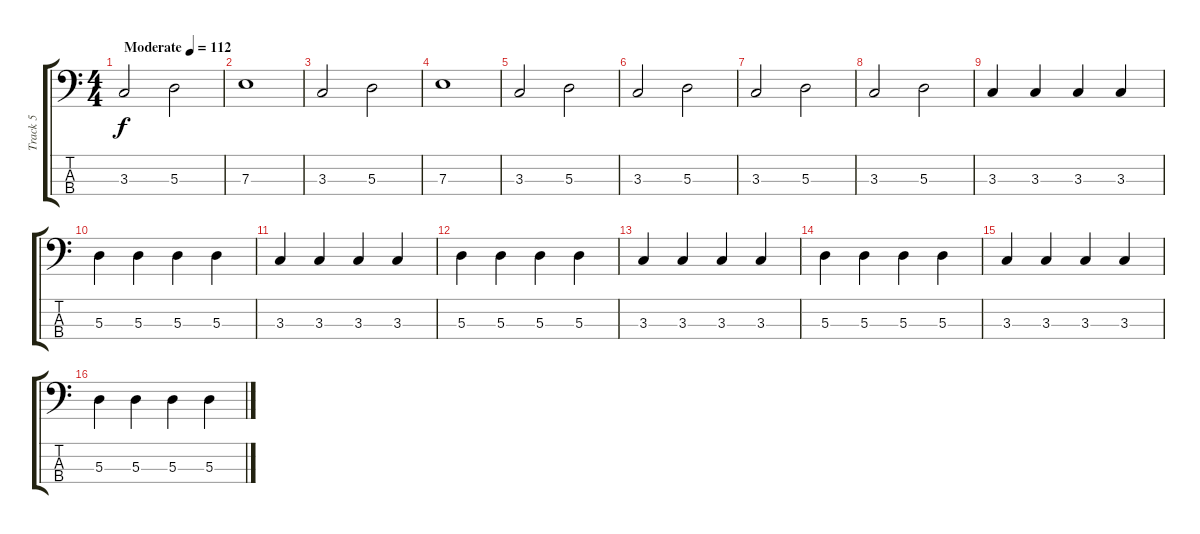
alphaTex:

\track ("Track 5" "Track 5") {instrument electricbassfinger}
\staff {score tabs}
\tuning (G2 D2 A1 E1) {hide}
\ts (4 4)
\tempo (112 "Moderate")
\clef f4
\ks c
3.3.2{dy f instrument electricbassfinger} 5.3.2 |
7.3.1 |
3.3.2 5.3.2 |
7.3.1 |
3.3.2 5.3.2 |
3.3.2 5.3.2 |
3.3.2 5.3.2 |
3.3.2 5.3.2 |
3.3.4 3.3.4 3.3.4 3.3.4 |
5.3.4 5.3.4 5.3.4 5.3.4 |
3.3.4 3.3.4 3.3.4 3.3.4 |
5.3.4 5.3.4 5.3.4 5.3.4 |
3.3.4 3.3.4 3.3.4 3.3.4 |
5.3.4 5.3.4 5.3.4 5.3.4 |
3.3.4 3.3.4 3.3.4 3.3.4 |
5.3.4 5.3.4 5.3.4 5.3.4
